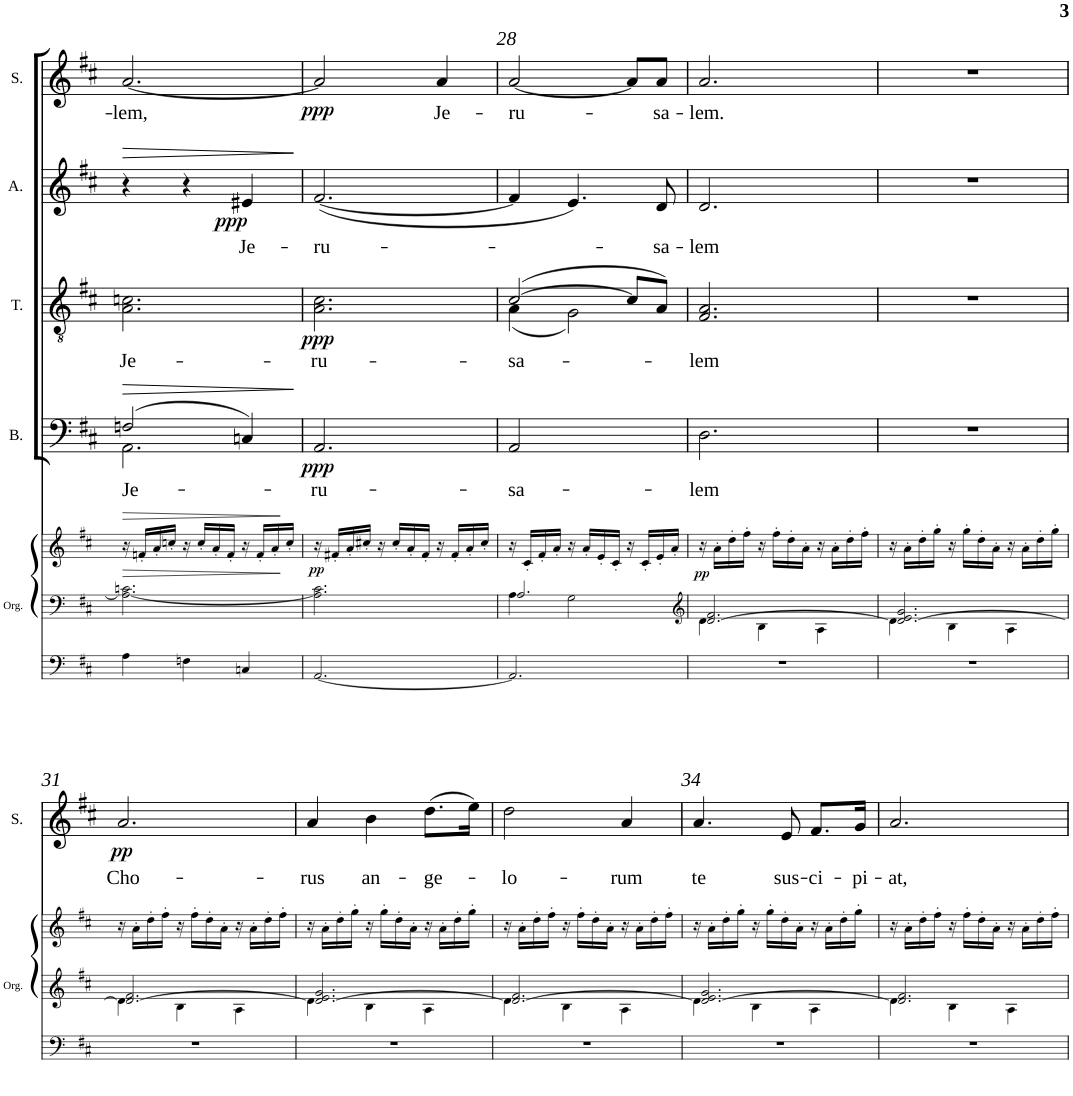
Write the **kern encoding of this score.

**kern	**kern	**kern	**dynam	**kern	**text	**dynam	**kern	**text	**dynam	**kern	**text	**dynam	**kern	**text	**dynam
*part5	*part5	*part5	*part5	*part4	*part4	*part4	*part3	*part3	*part3	*part2	*part2	*part2	*part1	*part1	*part1
*staff7	*staff6	*staff5	*staff5/6/7	*staff4	*staff4	*staff4	*staff3	*staff3	*staff3	*staff2	*staff2	*staff2	*staff1	*staff1	*staff1
*I"Organ	*	*	*	*I"Bass	*	*	*I"Tenor	*	*	*I"Alto	*	*	*I"Soprano	*	*
*I'Org.	*	*	*	*I'B.	*	*	*I'T.	*	*	*I'A.	*	*	*I'S.	*	*
!!LO:PB:g=z
*clefF4	*clefF4	*clefG2	*	*clefF4	*	*	*clefGv2	*	*	*clefG2	*	*	*clefG2	*	*
*k[f#c#]	*k[f#c#]	*k[f#c#]	*	*k[f#c#]	*	*	*k[f#c#]	*	*	*k[f#c#]	*	*	*k[f#c#]	*	*
*D:	*D:	*D:	*	*D:	*	*	*D:	*	*	*D:	*	*	*D:	*	*
*M3/4	*M3/4	*M3/4	*	*M3/4	*	*	*M3/4	*	*	*M3/4	*	*	*M3/4	*	*
=26	=26	=26	=26	=26	=26	=26	=26	=26	=26	=26	=26	=26	=26	=26	=26
!	!	!	!LO:HP:b	!	!LO:LY:b	!LO:HP:b	!	!LO:LY:b	!	!	!	!LO:HP:b	!	!LO:LY:b	!
*	*	*	*	*^	*	*	*	*	*	*^	*	*	*	*	*
4A\	2.A\_ 2.cn\	16r	>	(2Fn/	2.AA\	Je-	>	2.A\ 2.cn\	Je-	.	4r	4..ryy	.	>	[2.a/	-lem,	.
!	!	!	!LO:HP:b	!	!	!	!	!	!	!	!	!	!	!	!	!	!
.	.	16fn'/LL	>	.	.	.	.	.	.	.	.	.	.	.	.	.	.
.	.	16a'/	.	.	.	.	.	.	.	.	.	.	.	.	.	.	.
.	.	16ccn'/JJ	.	.	.	.	.	.	.	.	.	.	.	.	.	.	.
4Fn\	.	16r	.	.	.	.	.	.	.	.	4r	.	.	.	.	.	.
.	.	16cc'/LL	.	.	.	.	.	.	.	.	.	.	.	.	.	.	.
.	.	16a'/	.	.	.	.	.	.	.	.	.	.	.	.	.	.	.
!	!	!	!	!	!	!	!	!	!	!	!	!	!	!LO:DY:b	!	!	!
.	.	16f'/JJ	.	.	.	.	.	.	.	.	.	4ryy	.	ppp	.	.	.
!	!	!	!	!	!	!	!	!	!	!	!	!	!LO:LY:b	!	!	!	!
4Cn/	.	16r	.	4Cn/)	.	.	.	.	.	.	4e#X/	.	Je-	.	.	.	.
.	.	16f'/LL	.	.	.	.	.	.	.	.	.	.	.	.	.	.	.
.	.	16a'/	.	.	.	.	.	.	.	.	.	.	.	.	.	.	.
.	.	16cc'/JJ	] ]	.	.	.	.	.	.	.	.	16ryy	.	.	.	.	.
*	*	*	*	*v	*v	*	*	*	*	*	*	*	*	*	*	*	*
.	.	.	.	.	.	]	.	.	.	.	.	.	]	.	.	.
=27	=27	=27	=27	=27	=27	=27	=27	=27	=27	=27	=27	=27	=27	=27	=27	=27
!	!	!	!LO:DY:b	!	!LO:LY:b	!LO:DY:b	!	!LO:LY:b	!LO:DY:b	!	!	!LO:LY:b	!	!	!	!LO:DY:b
*	*	*	*	*	*	*	*	*	*	*v	*v	*	*	*	*	*
[2.AA/	2.A\] 2.c#\	16r	pp	2.AA/	-ru-	ppp	2.A\ 2.c#\	-ru-	ppp	([2.f#/	-ru-	.	2a/]	.	ppp
.	.	16f#X'/LL	.	.	.	.	.	.	.	.	.	.	.	.	.
.	.	16a'/	.	.	.	.	.	.	.	.	.	.	.	.	.
.	.	16cc#X'/JJ	.	.	.	.	.	.	.	.	.	.	.	.	.
.	.	16r	.	.	.	.	.	.	.	.	.	.	.	.	.
.	.	16cc#'/LL	.	.	.	.	.	.	.	.	.	.	.	.	.
.	.	16a'/	.	.	.	.	.	.	.	.	.	.	.	.	.
.	.	16f#'/JJ	.	.	.	.	.	.	.	.	.	.	.	.	.
!	!	!	!	!	!	!	!	!	!	!	!	!	!	!LO:LY:b	!
.	.	16r	.	.	.	.	.	.	.	.	.	.	4a/	Je-	.
.	.	16f#'/LL	.	.	.	.	.	.	.	.	.	.	.	.	.
.	.	16a'/	.	.	.	.	.	.	.	.	.	.	.	.	.
.	.	16cc#'/JJ	.	.	.	.	.	.	.	.	.	.	.	.	.
=28	=28	=28	=28	=28	=28	=28	=28	=28	=28	=28	=28	=28	=28	=28	=28
*	*^	*	*	*	*	*	*	*	*	*	*	*	*	*	*
!	!	!	!	!	!	!LO:LY:b	!	!	!LO:LY:b	!	!	!	!	!	!LO:LY:b	!
*	*	*	*	*	*	*	*	*^	*	*	*	*	*	*	*	*
2.AA/]	2.A/	4A\	16r	.	2AA/	-sa-	.	([>2c#/	(4A\	-sa-	.	4f#/]	.	.	[2a/	-ru-	.
.	.	.	16c#'/LL	.	.	.	.	.	.	.	.	.	.	.	.	.	.
.	.	.	16f#'/	.	.	.	.	.	.	.	.	.	.	.	.	.	.
.	.	.	16a'/JJ	.	.	.	.	.	.	.	.	.	.	.	.	.	.
.	.	2G\	16r	.	.	.	.	.	2G\)	.	.	4.e/)	.	.	.	.	.
.	.	.	16a'/LL	.	.	.	.	.	.	.	.	.	.	.	.	.	.
.	.	.	16e'/	.	.	.	.	.	.	.	.	.	.	.	.	.	.
.	.	.	16c#'/JJ	.	.	.	.	.	.	.	.	.	.	.	.	.	.
.	.	.	16r	.	4ryy	.	.	8c#/L]	.	.	.	.	.	.	8a/L]	.	.
.	.	.	16c#'/LL	.	.	.	.	.	.	.	.	.	.	.	.	.	.
!	!	!	!	!	!	!	!	!	!	!	!	!	!LO:LY:b	!	!	!LO:LY:b	!
.	.	.	16e'/	.	.	.	.	8A/J)	.	.	.	8d/	-sa-	.	8a/J	-sa-	.
.	.	.	16a'/JJ	.	.	.	.	.	.	.	.	.	.	.	.	.	.
*	*	*	*	*	*	*	*	*v	*v	*	*	*	*	*	*	*	*
=29	=29	=29	=29	=29	=29	=29	=29	=29	=29	=29	=29	=29	=29	=29	=29	=29
*	*clefG2	*	*	*	*	*	*	*	*	*	*	*	*	*	*	*
!	!	!	!	!LO:DY:b	!	!LO:LY:b	!	!	!LO:LY:b	!	!	!LO:LY:b	!	!	!LO:LY:b	!
2.r	[>2.d/ 2.f#/	4d\	16r	pp	2.D\	-lem	.	2.F#/ 2.A/	-lem	.	2.d/	-lem	.	2.a/	-lem.	.
.	.	.	16a'\LL	.	.	.	.	.	.	.	.	.	.	.	.	.
.	.	.	16dd'\	.	.	.	.	.	.	.	.	.	.	.	.	.
.	.	.	16ff#'\JJ	.	.	.	.	.	.	.	.	.	.	.	.	.
.	.	4B\	16r	.	.	.	.	.	.	.	.	.	.	.	.	.
.	.	.	16ff#'\LL	.	.	.	.	.	.	.	.	.	.	.	.	.
.	.	.	16dd'\	.	.	.	.	.	.	.	.	.	.	.	.	.
.	.	.	16a'\JJ	.	.	.	.	.	.	.	.	.	.	.	.	.
.	.	4A\	16r	.	.	.	.	.	.	.	.	.	.	.	.	.
.	.	.	16a'\LL	.	.	.	.	.	.	.	.	.	.	.	.	.
.	.	.	16dd'\	.	.	.	.	.	.	.	.	.	.	.	.	.
.	.	.	16ff#'\JJ	.	.	.	.	.	.	.	.	.	.	.	.	.
=30	=30	=30	=30	=30	=30	=30	=30	=30	=30	=30	=30	=30	=30	=30	=30	=30
2.r	2.d/_ 2.e/ 2.g/	4d\	16r	.	2.r	.	.	2.r	.	.	2.r	.	.	2.r	.	.
.	.	.	16a'\LL	.	.	.	.	.	.	.	.	.	.	.	.	.
.	.	.	16dd'\	.	.	.	.	.	.	.	.	.	.	.	.	.
.	.	.	16gg'\JJ	.	.	.	.	.	.	.	.	.	.	.	.	.
.	.	4B\	16r	.	.	.	.	.	.	.	.	.	.	.	.	.
.	.	.	16gg'\LL	.	.	.	.	.	.	.	.	.	.	.	.	.
.	.	.	16dd'\	.	.	.	.	.	.	.	.	.	.	.	.	.
.	.	.	16a'\JJ	.	.	.	.	.	.	.	.	.	.	.	.	.
.	.	4A\	16r	.	.	.	.	.	.	.	.	.	.	.	.	.
.	.	.	16a'\LL	.	.	.	.	.	.	.	.	.	.	.	.	.
.	.	.	16dd'\	.	.	.	.	.	.	.	.	.	.	.	.	.
.	.	.	16gg'\JJ	.	.	.	.	.	.	.	.	.	.	.	.	.
!!LO:LB:g=z
=31	=31	=31	=31	=31	=31	=31	=31	=31	=31	=31	=31	=31	=31	=31	=31	=31
!	!	!	!	!	!	!	!	!	!	!	!	!	!	!	!LO:LY:b	!LO:DY:b
2.r	2.d/_ 2.f#/	4d\	16r	.	2.r	.	.	2.r	.	.	2.r	.	.	2.a/	Cho-	pp
.	.	.	16a'\LL	.	.	.	.	.	.	.	.	.	.	.	.	.
.	.	.	16dd'\	.	.	.	.	.	.	.	.	.	.	.	.	.
.	.	.	16ff#'\JJ	.	.	.	.	.	.	.	.	.	.	.	.	.
.	.	4B\	16r	.	.	.	.	.	.	.	.	.	.	.	.	.
.	.	.	16ff#'\LL	.	.	.	.	.	.	.	.	.	.	.	.	.
.	.	.	16dd'\	.	.	.	.	.	.	.	.	.	.	.	.	.
.	.	.	16a'\JJ	.	.	.	.	.	.	.	.	.	.	.	.	.
.	.	4A\	16r	.	.	.	.	.	.	.	.	.	.	.	.	.
.	.	.	16a'\LL	.	.	.	.	.	.	.	.	.	.	.	.	.
.	.	.	16dd'\	.	.	.	.	.	.	.	.	.	.	.	.	.
.	.	.	16ff#'\JJ	.	.	.	.	.	.	.	.	.	.	.	.	.
=32	=32	=32	=32	=32	=32	=32	=32	=32	=32	=32	=32	=32	=32	=32	=32	=32
!	!	!	!	!	!	!	!	!	!	!	!	!	!	!	!LO:LY:b	!
2.r	2.d/_ 2.e/ 2.g/	4d\	16r	.	2.r	.	.	2.r	.	.	2.r	.	.	4a/	-rus	.
.	.	.	16a'\LL	.	.	.	.	.	.	.	.	.	.	.	.	.
.	.	.	16dd'\	.	.	.	.	.	.	.	.	.	.	.	.	.
.	.	.	16gg'\JJ	.	.	.	.	.	.	.	.	.	.	.	.	.
!	!	!	!	!	!	!	!	!	!	!	!	!	!	!	!LO:LY:b	!
.	.	4B\	16r	.	.	.	.	.	.	.	.	.	.	4b\	an-	.
.	.	.	16gg'\LL	.	.	.	.	.	.	.	.	.	.	.	.	.
.	.	.	16dd'\	.	.	.	.	.	.	.	.	.	.	.	.	.
.	.	.	16a'\JJ	.	.	.	.	.	.	.	.	.	.	.	.	.
!	!	!	!	!	!	!	!	!	!	!	!	!	!	!	!LO:LY:b	!
.	.	4A\	16r	.	.	.	.	.	.	.	.	.	.	(8.dd\L	-ge-	.
.	.	.	16a'\LL	.	.	.	.	.	.	.	.	.	.	.	.	.
.	.	.	16dd'\	.	.	.	.	.	.	.	.	.	.	.	.	.
.	.	.	16gg'\JJ	.	.	.	.	.	.	.	.	.	.	16ee\Jk)	.	.
=33	=33	=33	=33	=33	=33	=33	=33	=33	=33	=33	=33	=33	=33	=33	=33	=33
!	!	!	!	!	!	!	!	!	!	!	!	!	!	!	!LO:LY:b	!
2.r	2.d/_ 2.f#/	4d\	16r	.	2.r	.	.	2.r	.	.	2.r	.	.	2dd\	-lo-	.
.	.	.	16a'\LL	.	.	.	.	.	.	.	.	.	.	.	.	.
.	.	.	16dd'\	.	.	.	.	.	.	.	.	.	.	.	.	.
.	.	.	16ff#'\JJ	.	.	.	.	.	.	.	.	.	.	.	.	.
.	.	4B\	16r	.	.	.	.	.	.	.	.	.	.	.	.	.
.	.	.	16ff#'\LL	.	.	.	.	.	.	.	.	.	.	.	.	.
.	.	.	16dd'\	.	.	.	.	.	.	.	.	.	.	.	.	.
.	.	.	16a'\JJ	.	.	.	.	.	.	.	.	.	.	.	.	.
!	!	!	!	!	!	!	!	!	!	!	!	!	!	!	!LO:LY:b	!
.	.	4A\	16r	.	.	.	.	.	.	.	.	.	.	4a/	-rum	.
.	.	.	16a'\LL	.	.	.	.	.	.	.	.	.	.	.	.	.
.	.	.	16dd'\	.	.	.	.	.	.	.	.	.	.	.	.	.
.	.	.	16ff#'\JJ	.	.	.	.	.	.	.	.	.	.	.	.	.
=34	=34	=34	=34	=34	=34	=34	=34	=34	=34	=34	=34	=34	=34	=34	=34	=34
!	!	!	!	!	!	!	!	!	!	!	!	!	!	!	!LO:LY:b	!
2.r	2.d/_ 2.e/ 2.g/	4d\	16r	.	2.r	.	.	2.r	.	.	2.r	.	.	4.a/	te	.
.	.	.	16a'\LL	.	.	.	.	.	.	.	.	.	.	.	.	.
.	.	.	16dd'\	.	.	.	.	.	.	.	.	.	.	.	.	.
.	.	.	16gg'\JJ	.	.	.	.	.	.	.	.	.	.	.	.	.
.	.	4B\	16r	.	.	.	.	.	.	.	.	.	.	.	.	.
.	.	.	16gg'\LL	.	.	.	.	.	.	.	.	.	.	.	.	.
!	!	!	!	!	!	!	!	!	!	!	!	!	!	!	!LO:LY:b	!
.	.	.	16dd'\	.	.	.	.	.	.	.	.	.	.	8e/	sus-	.
.	.	.	16a'\JJ	.	.	.	.	.	.	.	.	.	.	.	.	.
!	!	!	!	!	!	!	!	!	!	!	!	!	!	!	!LO:LY:b	!
.	.	4A\	16r	.	.	.	.	.	.	.	.	.	.	8.f#/L	-ci-	.
.	.	.	16a'\LL	.	.	.	.	.	.	.	.	.	.	.	.	.
.	.	.	16dd'\	.	.	.	.	.	.	.	.	.	.	.	.	.
!	!	!	!	!	!	!	!	!	!	!	!	!	!	!	!LO:LY:b	!
.	.	.	16gg'\JJ	.	.	.	.	.	.	.	.	.	.	16g/Jk	-pi-	.
=35	=35	=35	=35	=35	=35	=35	=35	=35	=35	=35	=35	=35	=35	=35	=35	=35
!	!	!	!	!	!	!	!	!	!	!	!	!	!	!	!LO:LY:b	!
2.r	2.d/] 2.f#/	4d\	16r	.	2.r	.	.	2.r	.	.	2.r	.	.	2.a/	-at,	.
.	.	.	16a'\LL	.	.	.	.	.	.	.	.	.	.	.	.	.
.	.	.	16dd'\	.	.	.	.	.	.	.	.	.	.	.	.	.
.	.	.	16ff#'\JJ	.	.	.	.	.	.	.	.	.	.	.	.	.
.	.	4B\	16r	.	.	.	.	.	.	.	.	.	.	.	.	.
.	.	.	16ff#'\LL	.	.	.	.	.	.	.	.	.	.	.	.	.
.	.	.	16dd'\	.	.	.	.	.	.	.	.	.	.	.	.	.
.	.	.	16a'\JJ	.	.	.	.	.	.	.	.	.	.	.	.	.
.	.	4A\	16r	.	.	.	.	.	.	.	.	.	.	.	.	.
.	.	.	16a'\LL	.	.	.	.	.	.	.	.	.	.	.	.	.
.	.	.	16dd'\	.	.	.	.	.	.	.	.	.	.	.	.	.
.	.	.	16ff#'\JJ	.	.	.	.	.	.	.	.	.	.	.	.	.
*	*v	*v	*	*	*	*	*	*	*	*	*	*	*	*	*	*
=	=	=	=	=	=	=	=	=	=	=	=	=	=	=	=
*-	*-	*-	*-	*-	*-	*-	*-	*-	*-	*-	*-	*-	*-	*-	*-
